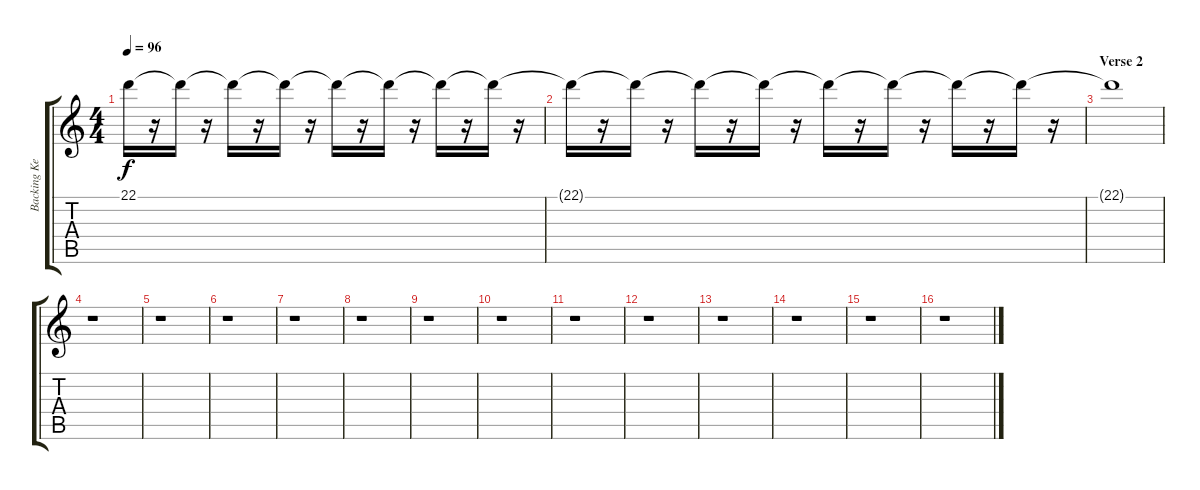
\track ("Backing Keyboards" "Backing Ke") {instrument stringensemble1}
\staff {score tabs}
\tuning (E4 B3 G3 D3 A2 E2) {hide}
\ts (4 4)
\tempo 96
\clef g2
\ks c
22.1{t}.16{dy f volume 10} r.16 22.1{t}.16{volume 9} r.16 22.1{t}.16{volume 9} r.16 22.1{t}.16{volume 9} r.16 22.1{t}.16{volume 9} r.16 22.1{t}.16{volume 8} r.16 22.1{t}.16{volume 8} r.16 22.1{t}.16{volume 8} r.16 |
22.1{t}.16{volume 8} r.16 22.1{t}.16{volume 7} r.16 22.1{t}.16{volume 6} r.16 22.1{t}.16{volume 6} r.16 22.1{t}.16{volume 6} r.16 22.1{t}.16{volume 6} r.16 22.1{t}.16{volume 5} r.16 22.1{t}.16{volume 5} r.16 |
\section ("" "Verse 2")
22.1{t}.1{volume 4} |
r.1{volume 0} |
r.1 |
r.1 |
r.1 |
r.1 |
r.1 |
r.1 |
r.1 |
r.1 |
r.1 |
r.1 |
r.1 |
r.1
